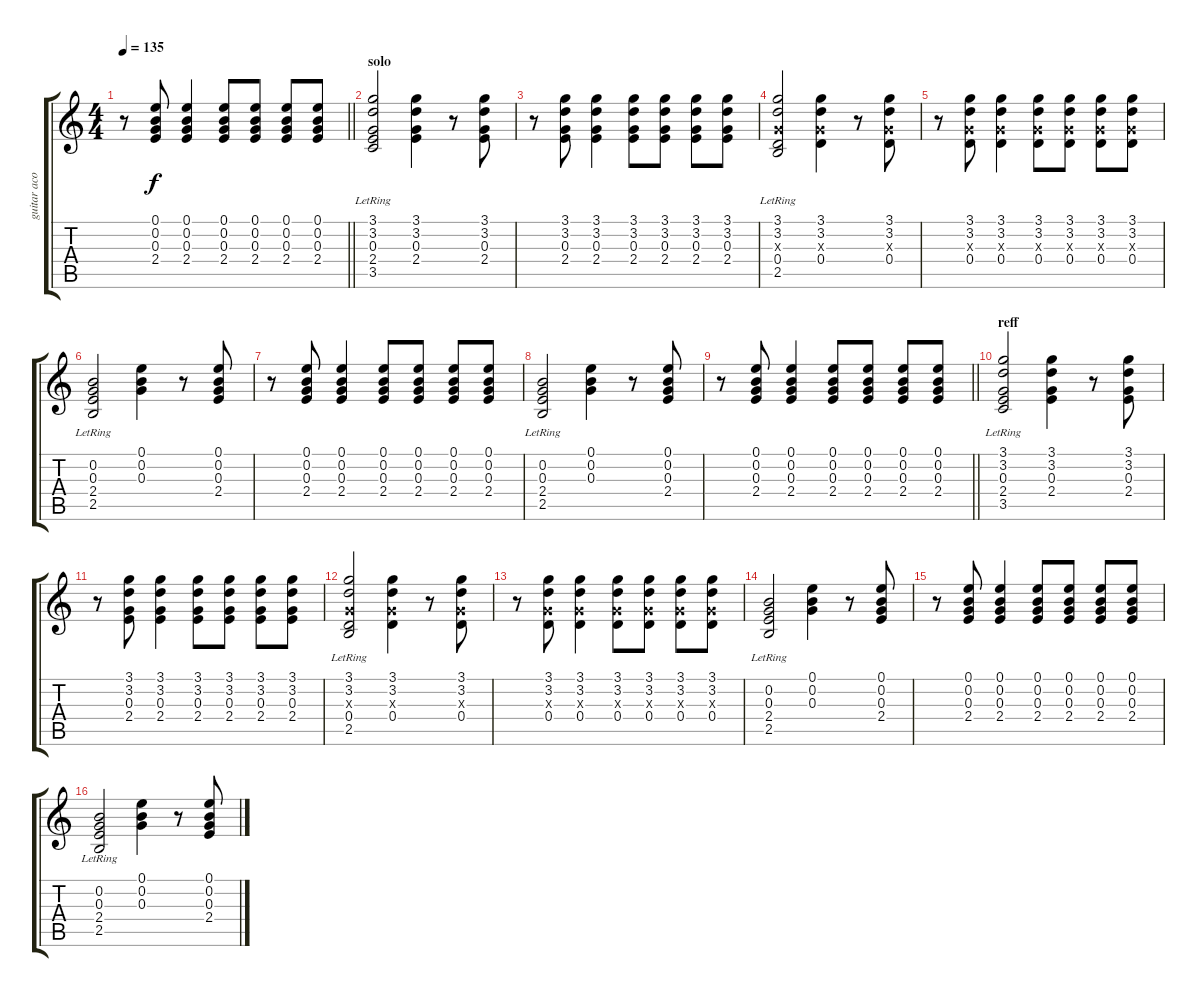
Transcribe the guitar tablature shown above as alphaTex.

\track ("guitar acoustic (aril)" "guitar aco") {instrument acousticguitarsteel}
\staff {score tabs}
\tuning (E4 B3 G3 D3 A2 E2) {hide}
\ts (4 4)
\tempo 135
\clef g2
\barLineRight lightlight
\ks c
r.8{dy f} (0.1 0.2 0.3 2.4).8 (0.1 0.2 0.3 2.4).4 (0.1 0.2 0.3 2.4).8 (0.1 0.2 0.3 2.4).8 (0.1 0.2 0.3 2.4).8 (0.1 0.2 0.3 2.4).8 |
\section ("" "solo")
(3.1{lr} 3.2 0.3 2.4 3.5).2 (3.1 3.2 0.3 2.4).4 r.8 (3.1 3.2 0.3 2.4).8 |
r.8 (3.1 3.2 0.3 2.4).8 (3.1 3.2 0.3 2.4).4 (3.1 3.2 0.3 2.4).8 (3.1 3.2 0.3 2.4).8 (3.1 3.2 0.3 2.4).8 (3.1 3.2 0.3 2.4).8 |
(3.1 3.2 0.3{x} 0.4{lr} 2.5).2 (3.1 3.2 0.3{x} 0.4).4 r.8 (3.1 3.2 0.3{x} 0.4).8 |
r.8 (3.1 3.2 0.3{x} 0.4).8 (3.1 3.2 0.3{x} 0.4).4 (3.1 3.2 0.3{x} 0.4).8 (3.1 3.2 0.3{x} 0.4).8 (3.1 3.2 0.3{x} 0.4).8 (3.1 3.2 0.3{x} 0.4).8 |
(0.2{lr} 0.3 2.4 2.5).2 (0.1 0.2 0.3).4 r.8 (0.1 0.2 0.3 2.4).8 |
r.8 (0.1 0.2 0.3 2.4).8 (0.1 0.2 0.3 2.4).4 (0.1 0.2 0.3 2.4).8 (0.1 0.2 0.3 2.4).8 (0.1 0.2 0.3 2.4).8 (0.1 0.2 0.3 2.4).8 |
(0.2{lr} 0.3 2.4 2.5).2 (0.1 0.2 0.3).4 r.8 (0.1 0.2 0.3 2.4).8 |
\barLineRight lightlight
r.8 (0.1 0.2 0.3 2.4).8 (0.1 0.2 0.3 2.4).4 (0.1 0.2 0.3 2.4).8 (0.1 0.2 0.3 2.4).8 (0.1 0.2 0.3 2.4).8 (0.1 0.2 0.3 2.4).8 |
\section ("" "reff")
(3.1{lr} 3.2 0.3 2.4 3.5).2 (3.1 3.2 0.3 2.4).4 r.8 (3.1 3.2 0.3 2.4).8 |
r.8 (3.1 3.2 0.3 2.4).8 (3.1 3.2 0.3 2.4).4 (3.1 3.2 0.3 2.4).8 (3.1 3.2 0.3 2.4).8 (3.1 3.2 0.3 2.4).8 (3.1 3.2 0.3 2.4).8 |
(3.1 3.2 0.3{x} 0.4{lr} 2.5).2 (3.1 3.2 0.3{x} 0.4).4 r.8 (3.1 3.2 0.3{x} 0.4).8 |
r.8 (3.1 3.2 0.3{x} 0.4).8 (3.1 3.2 0.3{x} 0.4).4 (3.1 3.2 0.3{x} 0.4).8 (3.1 3.2 0.3{x} 0.4).8 (3.1 3.2 0.3{x} 0.4).8 (3.1 3.2 0.3{x} 0.4).8 |
(0.2{lr} 0.3 2.4 2.5).2 (0.1 0.2 0.3).4 r.8 (0.1 0.2 0.3 2.4).8 |
r.8 (0.1 0.2 0.3 2.4).8 (0.1 0.2 0.3 2.4).4 (0.1 0.2 0.3 2.4).8 (0.1 0.2 0.3 2.4).8 (0.1 0.2 0.3 2.4).8 (0.1 0.2 0.3 2.4).8 |
(0.2{lr} 0.3 2.4 2.5).2 (0.1 0.2 0.3).4 r.8 (0.1 0.2 0.3 2.4).8
